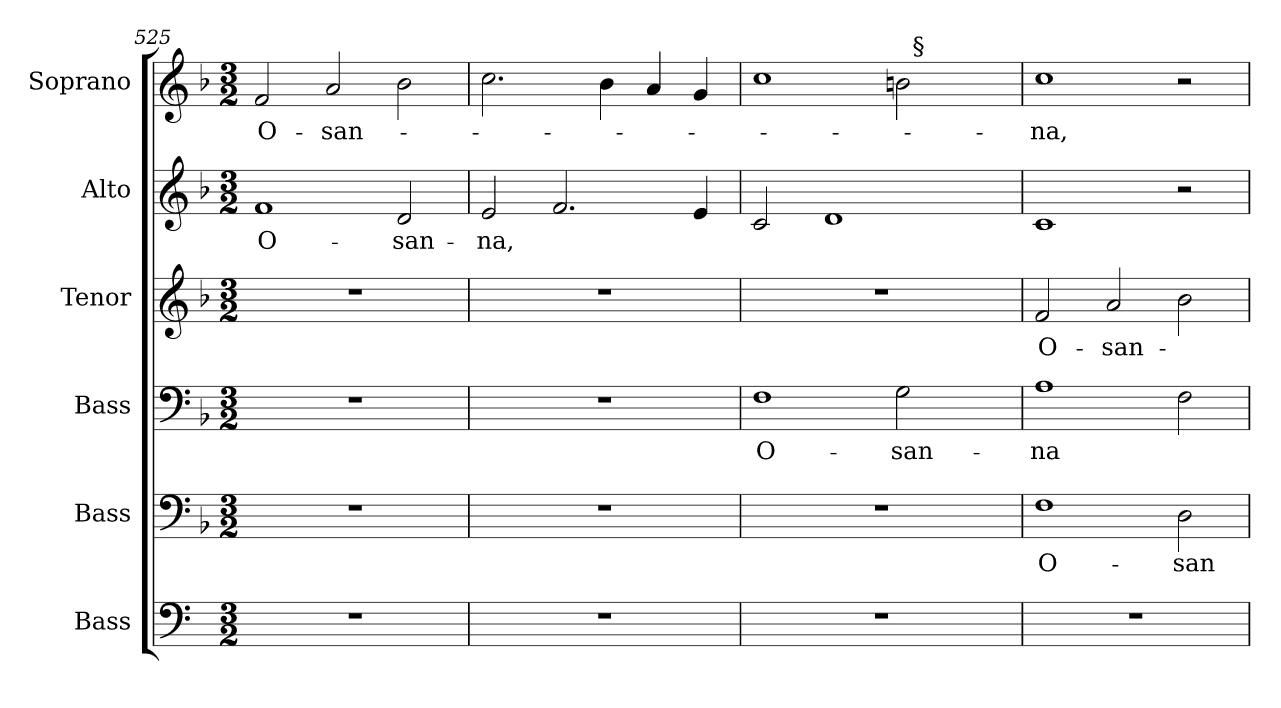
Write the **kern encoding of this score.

**kern	**kern	**text	**kern	**text	**kern	**text	**kern	**text	**kern	**text
*part6	*part5	*part5	*part4	*part4	*part3	*part3	*part2	*part2	*part1	*part1
*staff6	*staff5	*staff5	*staff4	*staff4	*staff3	*staff3	*staff2	*staff2	*staff1	*staff1
*I"Bass	*I"Bass	*	*I"Bass	*	*I"Tenor	*	*I"Alto	*	*I"Soprano	*
*I'B.	*I'B.	*	*I'B.	*	*I'T.	*	*I'A.	*	*I'S.	*
!!LO:PB:g=z
*clefF4	*clefF4	*	*clefF4	*	*clefG2	*	*clefG2	*	*clefG2	*
*	*	*	*	*	*ITrd7c12	*	*ITrd7c12	*	*	*
*k[]	*k[b-]	*	*k[b-]	*	*k[b-]	*	*k[b-]	*	*k[b-]	*
*C:	*F:	*	*F:	*	*F:	*	*F:	*	*F:	*
*M3/2	*M3/2	*	*M3/2	*	*M3/2	*	*M3/2	*	*M3/2	*
=525	=525	=525	=525	=525	=525	=525	=525	=525	=525	=525
!LO:N:vis=1	!LO:N:vis=1	!	!LO:N:vis=1	!	!LO:N:vis=1	!	!	!	!	!
!	!	!	!	!	!	!	!	!LO:LY:b:color=#000000	!	!
!	!	!	!	!	!	!	!	!	!	!LO:LY:b:color=#000000
1.r	1.r	.	1.r	.	1.r	.	1Fi	O-	2fi/	O-
!	!	!	!	!	!	!	!	!	!	!LO:LY:b:color=#000000
.	.	.	.	.	.	.	.	.	2ai/	-san-
!	!	!	!	!	!	!	!	!LO:LY:b:color=#000000	!	!
.	.	.	.	.	.	.	2Di/	-san-	2b-i\	.
=526	=526	=526	=526	=526	=526	=526	=526	=526	=526	=526
!LO:N:vis=1	!LO:N:vis=1	!	!LO:N:vis=1	!	!LO:N:vis=1	!	!	!	!	!
!	!	!	!	!	!	!	!	!LO:LY:b:color=#000000	!	!
1.r	1.r	.	1.r	.	1.r	.	2Ei/	-na,	2.cci\	.
.	.	.	.	.	.	.	2.Fi/	.	.	.
.	.	.	.	.	.	.	.	.	4b-i\	.
.	.	.	.	.	.	.	.	.	4ai/	.
.	.	.	.	.	.	.	4Ei/	.	4gi/	.
=527	=527	=527	=527	=527	=527	=527	=527	=527	=527	=527
!LO:N:vis=1	!LO:N:vis=1	!	!	!	!	!	!	!	!	!
!	!	!	!	!LO:LY:b:color=#000000	!LO:N:vis=1	!	!	!	!	!
*	*	*	*	*	*	*	*	*	*^	*
1.r	1.r	.	1Fi	O-	1.r	.	2Ci/	.	1cci	1ryy	.
.	.	.	.	.	.	.	1Di	.	.	.	.
!	!	!	!	!LO:LY:b:color=#000000	!	!	!	!	!	!	!
.	.	.	2Gi\	-san-	.	.	.	.	2bi\	32ryy	.
.	.	.	.	.	.	.	.	.	.	256ryy	.
!	!	!	!	!	!	!	!	!	!	!LO:TX:a:t=§	!
.	.	.	.	.	.	.	.	.	.	4ryy	.
.	.	.	.	.	.	.	.	.	.	8ryy	.
.	.	.	.	.	.	.	.	.	.	16ryy	.
.	.	.	.	.	.	.	.	.	.	64..ryy	.
=528	=528	=528	=528	=528	=528	=528	=528	=528	=528	=528	=528
!LO:N:vis=1	!	!	!	!	!	!	!	!	!	!	!
*	*	*	*	*	*	*	*	*	*v	*v	*
*	*	*	*	*	*	*	*	*	*^	*
!	!	!LO:LY:b:color=#000000	!	!	!	!	!	!	!	!	!
*	*	*	*	*	*	*	*	*	*v	*v	*
*	*	*	*	*	*	*	*	*	*^	*
!	!	!	!	!LO:LY:b:color=#000000	!	!	!	!	!	!	!
*	*	*	*	*	*	*	*	*	*v	*v	*
*	*	*	*	*	*	*	*	*	*^	*
!	!	!	!	!	!	!LO:LY:b:color=#000000	!	!	!	!	!
*	*	*	*	*	*	*	*	*	*v	*v	*
*	*	*	*	*	*	*	*	*	*^	*
!	!	!	!	!	!	!	!	!	!	!	!LO:LY:b:color=#000000
*	*	*	*	*	*	*	*	*	*v	*v	*
1.r	1Fi	O-	1Ai	-na	2Fi/	O-	1Ci	.	1cci	-na,
!	!	!	!	!	!	!LO:LY:b:color=#000000	!	!	!	!
.	.	.	.	.	2Ai/	-san-	.	.	.	.
!	!	!LO:LY:b:color=#000000	!	!	!	!	!	!	!	!
.	2Di\	-san-	2Fi\	.	2B-i\	.	2r	.	2r	.
=	=	=	=	=	=	=	=	=	=	=
*-	*-	*-	*-	*-	*-	*-	*-	*-	*-	*-
